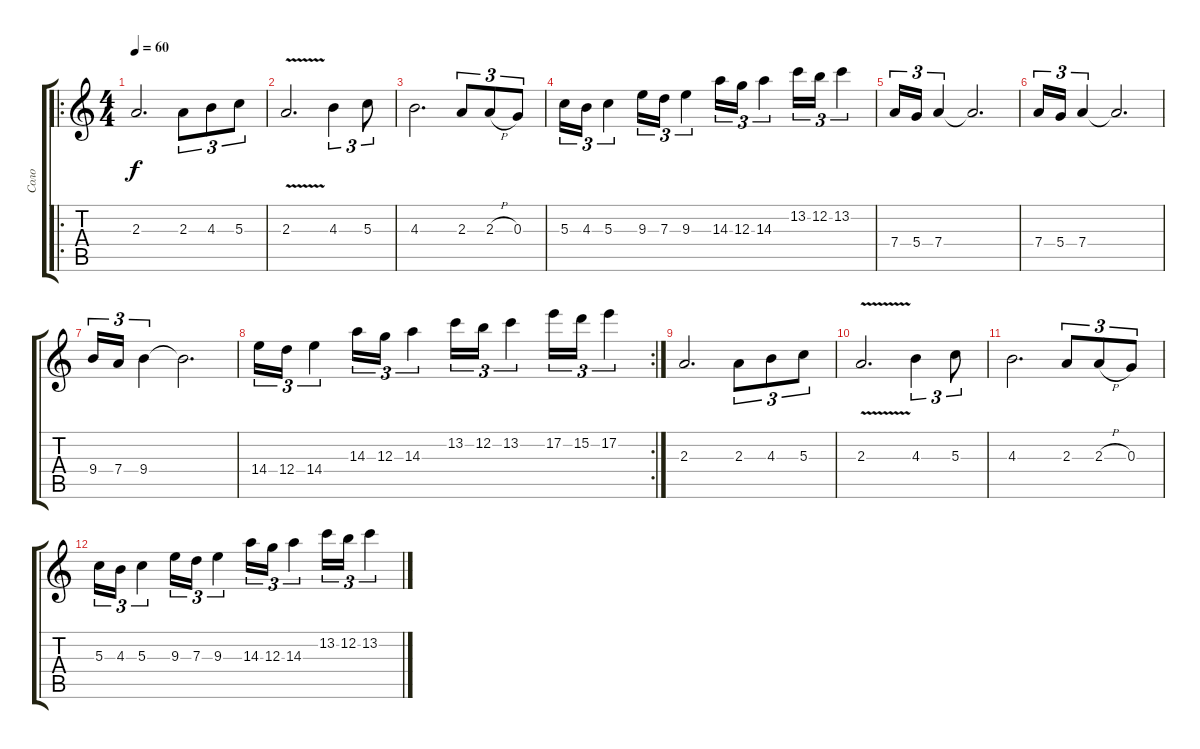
\track ("Соло" "Соло") {instrument distortionguitar}
\staff {score tabs}
\tuning (E4 B3 G3 D3 A2 E2) {hide}
\ro
\ts (4 4)
\tempo 60
\clef g2
\ks c
2.3.2{d dy f} 2.3.8{tu (3 2)} 4.3.8{tu (3 2)} 5.3.8{tu (3 2)} |
2.3{v}.2{d} 4.3.4{tu (3 2)} 5.3.8{tu (3 2)} |
4.3.2{d} 2.3.8{tu (3 2)} 2.3{h}.8{tu (3 2)} 0.3.8{tu (3 2)} |
5.3.16{tu (3 2)} 4.3.16{tu (3 2)} 5.3.4{tu (3 2)} 9.3.16{tu (3 2)} 7.3.16{tu (3 2)} 9.3.4{tu (3 2)} 14.3.16{tu (3 2)} 12.3.16{tu (3 2)} 14.3.4{tu (3 2)} 13.2.16{tu (3 2)} 12.2.16{tu (3 2)} 13.2.4{tu (3 2)} |
7.4.16{tu (3 2)} 5.4.16{tu (3 2)} 7.4.4{tu (3 2)} 7.4{t}.2{d} |
7.4.16{tu (3 2)} 5.4.16{tu (3 2)} 7.4.4{tu (3 2)} 7.4{t}.2{d} |
9.4.16{tu (3 2)} 7.4.16{tu (3 2)} 9.4.4{tu (3 2)} 9.4{t}.2{d} |
\rc 2
14.4.16{tu (3 2)} 12.4.16{tu (3 2)} 14.4.4{tu (3 2)} 14.3.16{tu (3 2)} 12.3.16{tu (3 2)} 14.3.4{tu (3 2)} 13.2.16{tu (3 2)} 12.2.16{tu (3 2)} 13.2.4{tu (3 2)} 17.2.16{tu (3 2)} 15.2.16{tu (3 2)} 17.2.4{tu (3 2)} |
2.3.2{d} 2.3.8{tu (3 2)} 4.3.8{tu (3 2)} 5.3.8{tu (3 2)} |
2.3{v}.2{d} 4.3.4{tu (3 2)} 5.3.8{tu (3 2)} |
4.3.2{d} 2.3.8{tu (3 2)} 2.3{h}.8{tu (3 2)} 0.3.8{tu (3 2)} |
5.3.16{tu (3 2)} 4.3.16{tu (3 2)} 5.3.4{tu (3 2)} 9.3.16{tu (3 2)} 7.3.16{tu (3 2)} 9.3.4{tu (3 2)} 14.3.16{tu (3 2)} 12.3.16{tu (3 2)} 14.3.4{tu (3 2)} 13.2.16{tu (3 2)} 12.2.16{tu (3 2)} 13.2.4{tu (3 2)}
